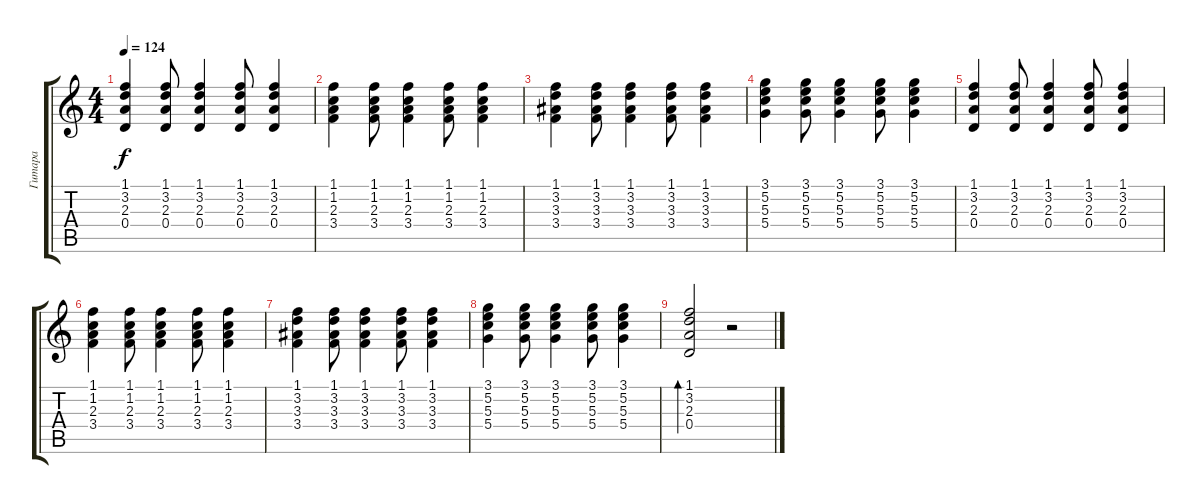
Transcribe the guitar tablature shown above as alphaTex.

\track ("Гитара" "Гитара") {instrument acousticguitarsteel}
\staff {score tabs}
\tuning (E4 B3 G3 D3 A2 E2) {hide}
\ts (4 4)
\tempo 124
\clef g2
\ks c
(1.1 3.2 2.3 0.4).4{dy f} (1.1 3.2 2.3 0.4).8 (1.1 3.2 2.3 0.4).4 (1.1 3.2 2.3 0.4).8 (1.1 3.2 2.3 0.4).4 |
(1.1 1.2 2.3 3.4).4 (1.1 1.2 2.3 3.4).8 (1.1 1.2 2.3 3.4).4 (1.1 1.2 2.3 3.4).8 (1.1 1.2 2.3 3.4).4 |
(1.1 3.2 3.3 3.4).4 (1.1 3.2 3.3 3.4).8 (1.1 3.2 3.3 3.4).4 (1.1 3.2 3.3 3.4).8 (1.1 3.2 3.3 3.4).4 |
(3.1 5.2 5.3 5.4).4 (3.1 5.2 5.3 5.4).8 (3.1 5.2 5.3 5.4).4 (3.1 5.2 5.3 5.4).8 (3.1 5.2 5.3 5.4).4 |
(1.1 3.2 2.3 0.4).4 (1.1 3.2 2.3 0.4).8 (1.1 3.2 2.3 0.4).4 (1.1 3.2 2.3 0.4).8 (1.1 3.2 2.3 0.4).4 |
(1.1 1.2 2.3 3.4).4 (1.1 1.2 2.3 3.4).8 (1.1 1.2 2.3 3.4).4 (1.1 1.2 2.3 3.4).8 (1.1 1.2 2.3 3.4).4 |
(1.1 3.2 3.3 3.4).4 (1.1 3.2 3.3 3.4).8 (1.1 3.2 3.3 3.4).4 (1.1 3.2 3.3 3.4).8 (1.1 3.2 3.3 3.4).4 |
(3.1 5.2 5.3 5.4).4 (3.1 5.2 5.3 5.4).8 (3.1 5.2 5.3 5.4).4 (3.1 5.2 5.3 5.4).8 (3.1 5.2 5.3 5.4).4 |
(1.1 3.2 2.3 0.4).2{bd 60} r.2
